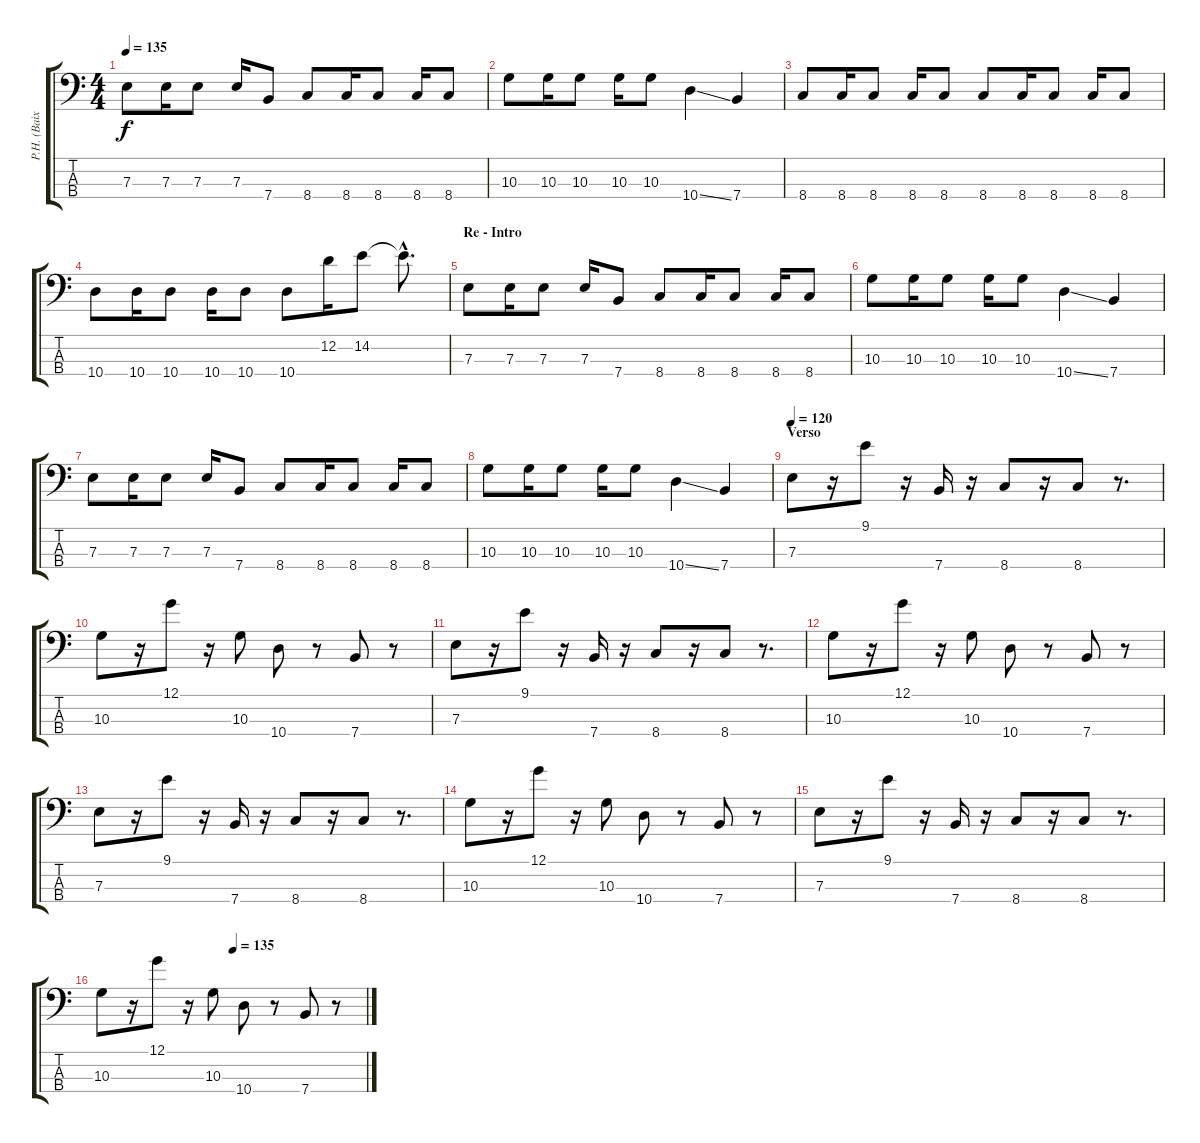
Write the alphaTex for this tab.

\track ("P.H. (Baixo)" "P.H. (Baix") {instrument electricbasspick}
\staff {score tabs}
\tuning (G2 D2 A1 E1) {hide}
\ts (4 4)
\tempo 135
\clef f4
\ks c
7.3.8{dy f} 7.3.16 7.3.8 7.3.16 7.4.8 8.4.8 8.4.16 8.4.8 8.4.16 8.4.8 |
10.3.8 10.3.16 10.3.8 10.3.16 10.3.8 10.4{ss}.4 7.4.4 |
8.4.8 8.4.16 8.4.8 8.4.16 8.4.8 8.4.8 8.4.16 8.4.8 8.4.16 8.4.8 |
10.4.8 10.4.16 10.4.8 10.4.16 10.4.8 10.4.8 12.2.16 14.2.8 14.2{hac t}.8{d} |
\section ("" "Re - Intro")
7.3.8 7.3.16 7.3.8 7.3.16 7.4.8 8.4.8 8.4.16 8.4.8 8.4.16 8.4.8 |
10.3.8 10.3.16 10.3.8 10.3.16 10.3.8 10.4{ss}.4 7.4.4 |
7.3.8 7.3.16 7.3.8 7.3.16 7.4.8 8.4.8 8.4.16 8.4.8 8.4.16 8.4.8 |
10.3.8 10.3.16 10.3.8 10.3.16 10.3.8 10.4{ss}.4 7.4.4 |
\section ("" "Verso")
\tempo 120
7.3.8 r.16 9.1.8 r.16 7.4.16 r.16 8.4.8 r.16 8.4.8 r.8{d} |
10.3.8 r.16 12.1.8 r.16 10.3.8 10.4.8 r.8 7.4.8 r.8 |
7.3.8 r.16 9.1.8 r.16 7.4.16 r.16 8.4.8 r.16 8.4.8 r.8{d} |
10.3.8 r.16 12.1.8 r.16 10.3.8 10.4.8 r.8 7.4.8 r.8 |
7.3.8 r.16 9.1.8 r.16 7.4.16 r.16 8.4.8 r.16 8.4.8 r.8{d} |
10.3.8 r.16 12.1.8 r.16 10.3.8 10.4.8 r.8 7.4.8 r.8 |
7.3.8 r.16 9.1.8 r.16 7.4.16 r.16 8.4.8 r.16 8.4.8 r.8{d} |
\tempo (135 0.5)
10.3.8 r.16 12.1.8 r.16 10.3.8 10.4.8 r.8 7.4.8 r.8
